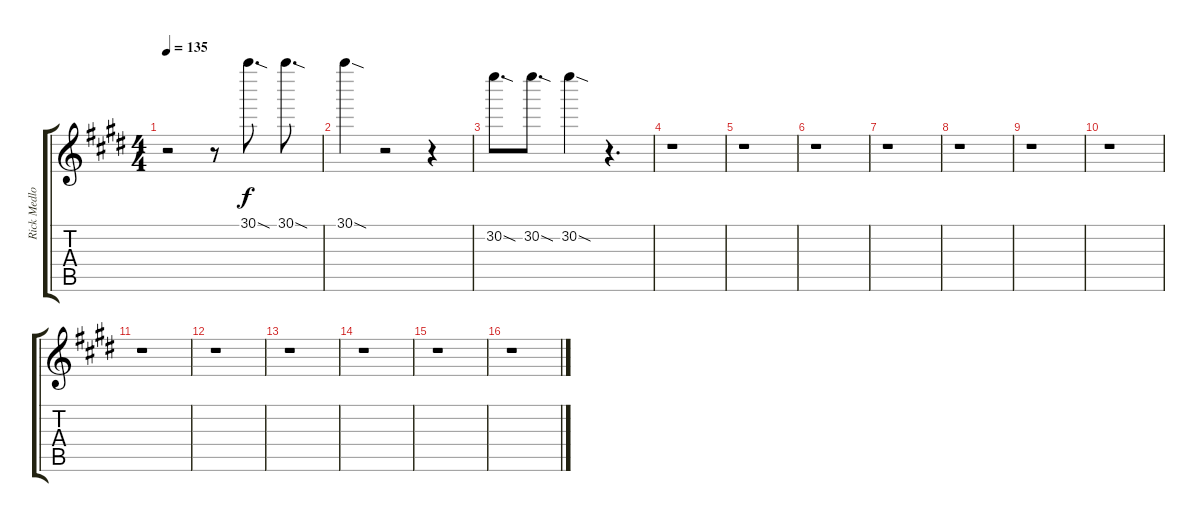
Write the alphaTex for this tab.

\track ("Rick Medlocke Guitar II" "Rick Medlo") {instrument overdrivenguitar}
\staff {score tabs}
\tuning (Eb4 Bb3 Gb3 Db3 Ab2 Eb2) {hide}
\ts (4 4)
\tempo 135
\clef g2
\ks e
r.2{dy f} r.8 30.1{sod}.8{d} 30.1{sod}.8{d} |
30.1{sod}.4 r.2 r.4 |
30.2{sod}.8{d} 30.2{sod}.8{d} 30.2{sod}.4 r.4{d} |
r.1 |
r.1 |
r.1 |
r.1 |
r.1 |
r.1 |
r.1 |
r.1 |
r.1 |
r.1 |
r.1 |
r.1 |
r.1
